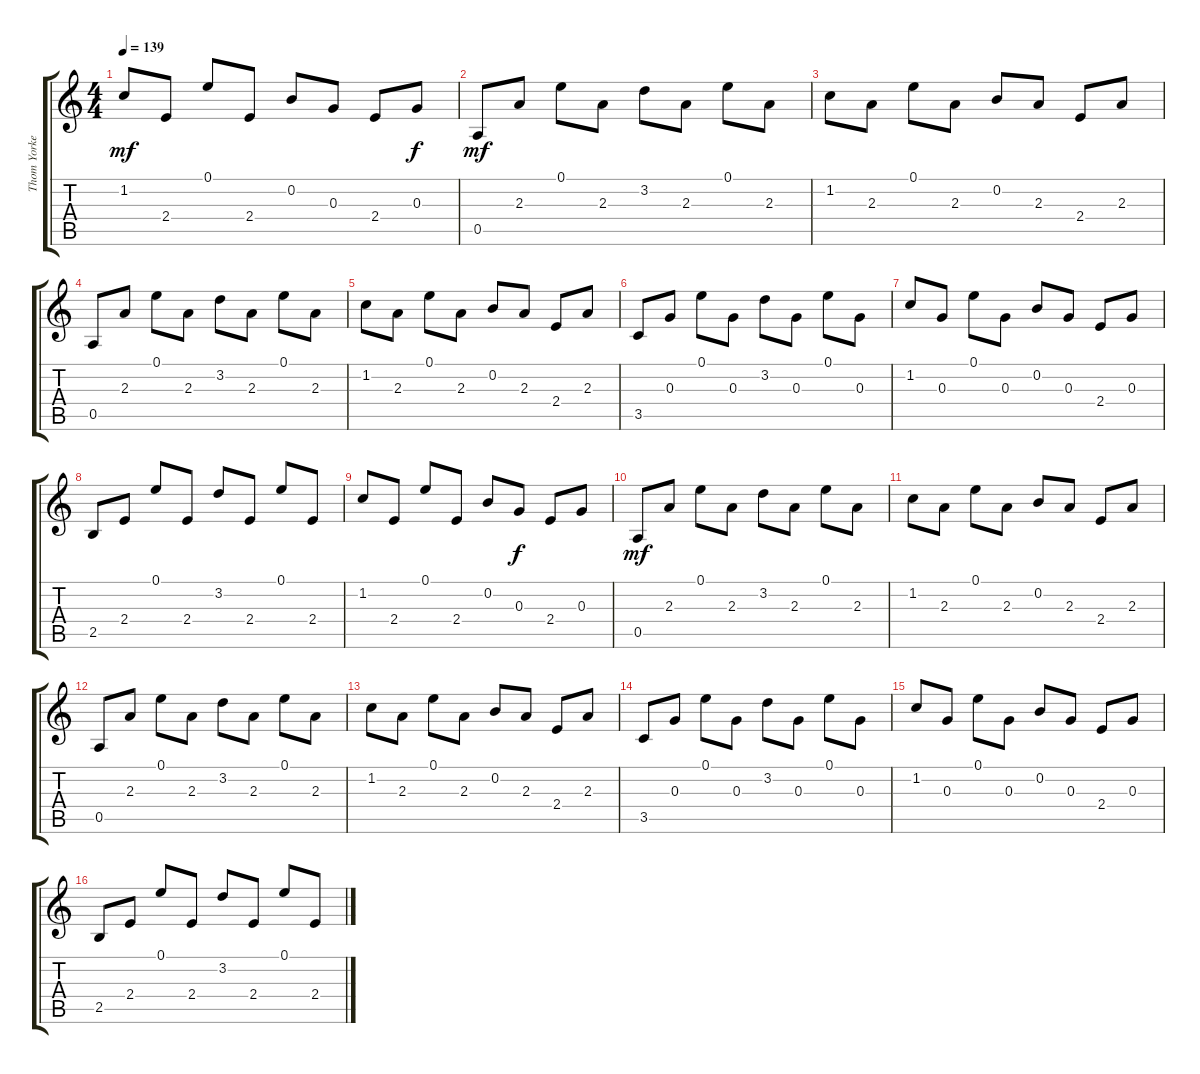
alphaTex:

\track ("Thom Yorke - Clean Guitar" "Thom Yorke") {instrument electricguitarclean}
\staff {score tabs}
\tuning (E4 B3 G3 D3 A2 E2) {hide}
\ts (4 4)
\tempo 139
\clef g2
\ks c
1.2.8{dy mf} 2.4.8 0.1.8 2.4.8 0.2.8 0.3.8 2.4.8 0.3.8{dy f} |
0.5.8{dy mf} 2.3.8 0.1.8 2.3.8 3.2.8 2.3.8 0.1.8 2.3.8 |
1.2.8 2.3.8 0.1.8 2.3.8 0.2.8 2.3.8 2.4.8 2.3.8 |
0.5.8 2.3.8 0.1.8 2.3.8 3.2.8 2.3.8 0.1.8 2.3.8 |
1.2.8 2.3.8 0.1.8 2.3.8 0.2.8 2.3.8 2.4.8 2.3.8 |
3.5.8 0.3.8 0.1.8 0.3.8 3.2.8 0.3.8 0.1.8 0.3.8 |
1.2.8 0.3.8 0.1.8 0.3.8 0.2.8 0.3.8 2.4.8 0.3.8 |
2.5.8 2.4.8 0.1.8 2.4.8 3.2.8 2.4.8 0.1.8 2.4.8 |
1.2.8 2.4.8 0.1.8 2.4.8 0.2.8 0.3.8{dy f} 2.4.8 0.3.8 |
0.5.8{dy mf} 2.3.8 0.1.8 2.3.8 3.2.8 2.3.8 0.1.8 2.3.8 |
1.2.8 2.3.8 0.1.8 2.3.8 0.2.8 2.3.8 2.4.8 2.3.8 |
0.5.8 2.3.8 0.1.8 2.3.8 3.2.8 2.3.8 0.1.8 2.3.8 |
1.2.8 2.3.8 0.1.8 2.3.8 0.2.8 2.3.8 2.4.8 2.3.8 |
3.5.8 0.3.8 0.1.8 0.3.8 3.2.8 0.3.8 0.1.8 0.3.8 |
1.2.8 0.3.8 0.1.8 0.3.8 0.2.8 0.3.8 2.4.8 0.3.8 |
2.5.8 2.4.8 0.1.8 2.4.8 3.2.8 2.4.8 0.1.8 2.4.8
